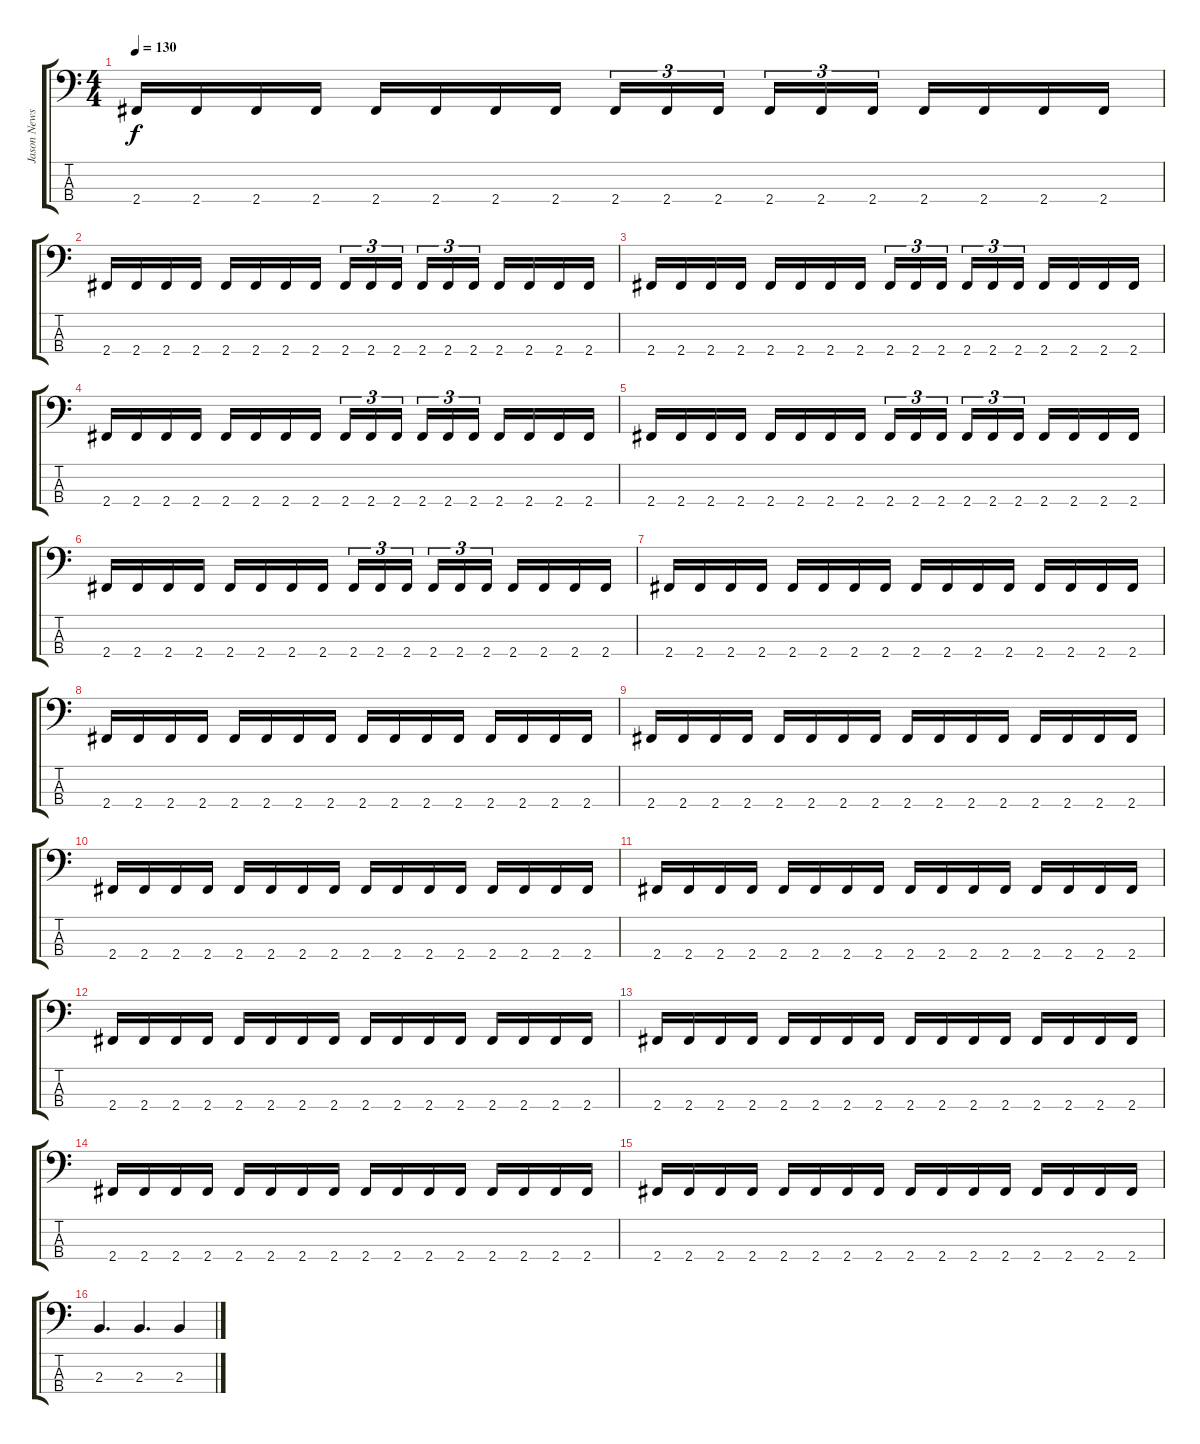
\track ("Jason Newsted" "Jason News") {instrument slapbass1}
\staff {score tabs}
\tuning (G2 D2 A1 E1) {hide}
\ts (4 4)
\tempo 130
\clef f4
\ks c
2.4.16{dy f} 2.4.16 2.4.16 2.4.16 2.4.16 2.4.16 2.4.16 2.4.16 2.4.16{tu (3 2)} 2.4.16{tu (3 2)} 2.4.16{tu (3 2) beam splitsecondary} 2.4.16{tu (3 2)} 2.4.16{tu (3 2)} 2.4.16{tu (3 2)} 2.4.16 2.4.16 2.4.16 2.4.16 |
2.4.16 2.4.16 2.4.16 2.4.16 2.4.16 2.4.16 2.4.16 2.4.16 2.4.16{tu (3 2)} 2.4.16{tu (3 2)} 2.4.16{tu (3 2) beam splitsecondary} 2.4.16{tu (3 2)} 2.4.16{tu (3 2)} 2.4.16{tu (3 2)} 2.4.16 2.4.16 2.4.16 2.4.16 |
2.4.16 2.4.16 2.4.16 2.4.16 2.4.16 2.4.16 2.4.16 2.4.16 2.4.16{tu (3 2)} 2.4.16{tu (3 2)} 2.4.16{tu (3 2) beam splitsecondary} 2.4.16{tu (3 2)} 2.4.16{tu (3 2)} 2.4.16{tu (3 2)} 2.4.16 2.4.16 2.4.16 2.4.16 |
2.4.16 2.4.16 2.4.16 2.4.16 2.4.16 2.4.16 2.4.16 2.4.16 2.4.16{tu (3 2)} 2.4.16{tu (3 2)} 2.4.16{tu (3 2) beam splitsecondary} 2.4.16{tu (3 2)} 2.4.16{tu (3 2)} 2.4.16{tu (3 2)} 2.4.16 2.4.16 2.4.16 2.4.16 |
2.4.16 2.4.16 2.4.16 2.4.16 2.4.16 2.4.16 2.4.16 2.4.16 2.4.16{tu (3 2)} 2.4.16{tu (3 2)} 2.4.16{tu (3 2) beam splitsecondary} 2.4.16{tu (3 2)} 2.4.16{tu (3 2)} 2.4.16{tu (3 2)} 2.4.16 2.4.16 2.4.16 2.4.16 |
2.4.16 2.4.16 2.4.16 2.4.16 2.4.16 2.4.16 2.4.16 2.4.16 2.4.16{tu (3 2)} 2.4.16{tu (3 2)} 2.4.16{tu (3 2) beam splitsecondary} 2.4.16{tu (3 2)} 2.4.16{tu (3 2)} 2.4.16{tu (3 2)} 2.4.16 2.4.16 2.4.16 2.4.16 |
2.4.16 2.4.16 2.4.16 2.4.16 2.4.16 2.4.16 2.4.16 2.4.16 2.4.16 2.4.16 2.4.16 2.4.16 2.4.16 2.4.16 2.4.16 2.4.16 |
2.4.16 2.4.16 2.4.16 2.4.16 2.4.16 2.4.16 2.4.16 2.4.16 2.4.16 2.4.16 2.4.16 2.4.16 2.4.16 2.4.16 2.4.16 2.4.16 |
2.4.16 2.4.16 2.4.16 2.4.16 2.4.16 2.4.16 2.4.16 2.4.16 2.4.16 2.4.16 2.4.16 2.4.16 2.4.16 2.4.16 2.4.16 2.4.16 |
2.4.16 2.4.16 2.4.16 2.4.16 2.4.16 2.4.16 2.4.16 2.4.16 2.4.16 2.4.16 2.4.16 2.4.16 2.4.16 2.4.16 2.4.16 2.4.16 |
2.4.16 2.4.16 2.4.16 2.4.16 2.4.16 2.4.16 2.4.16 2.4.16 2.4.16 2.4.16 2.4.16 2.4.16 2.4.16 2.4.16 2.4.16 2.4.16 |
2.4.16 2.4.16 2.4.16 2.4.16 2.4.16 2.4.16 2.4.16 2.4.16 2.4.16 2.4.16 2.4.16 2.4.16 2.4.16 2.4.16 2.4.16 2.4.16 |
2.4.16 2.4.16 2.4.16 2.4.16 2.4.16 2.4.16 2.4.16 2.4.16 2.4.16 2.4.16 2.4.16 2.4.16 2.4.16 2.4.16 2.4.16 2.4.16 |
2.4.16 2.4.16 2.4.16 2.4.16 2.4.16 2.4.16 2.4.16 2.4.16 2.4.16 2.4.16 2.4.16 2.4.16 2.4.16 2.4.16 2.4.16 2.4.16 |
2.4.16 2.4.16 2.4.16 2.4.16 2.4.16 2.4.16 2.4.16 2.4.16 2.4.16 2.4.16 2.4.16 2.4.16 2.4.16 2.4.16 2.4.16 2.4.16 |
2.3.4{d} 2.3.4{d} 2.3.4
